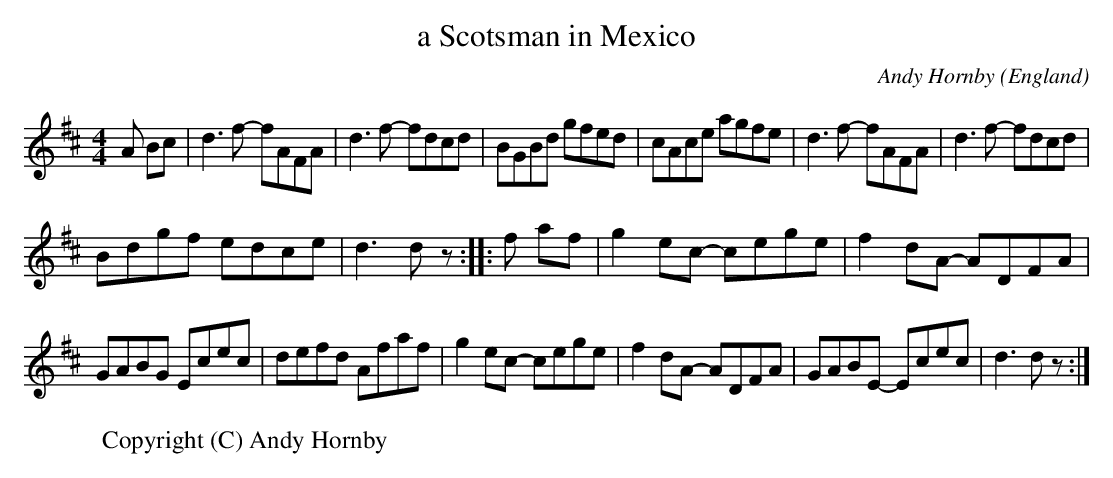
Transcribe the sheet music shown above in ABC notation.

X:1
T:a Scotsman in Mexico
O:England
M:4/4
C:Andy Hornby
K:D
A Bc|\
d3f- fAFA|d3f- fdcd|BGBd gfed|cAce agfe|\
d3f- fAFA|d3f- fdcd|
Bdgf edce|d3d z:|\
|:f af|\
g2ec- cege|f2dA- ADFA|
GABG Ecec|defd Afaf|\
g2ec- cege|f2dA- ADFA|GABE- Ecec|d3d z:|
W:Copyright (C) Andy Hornby
